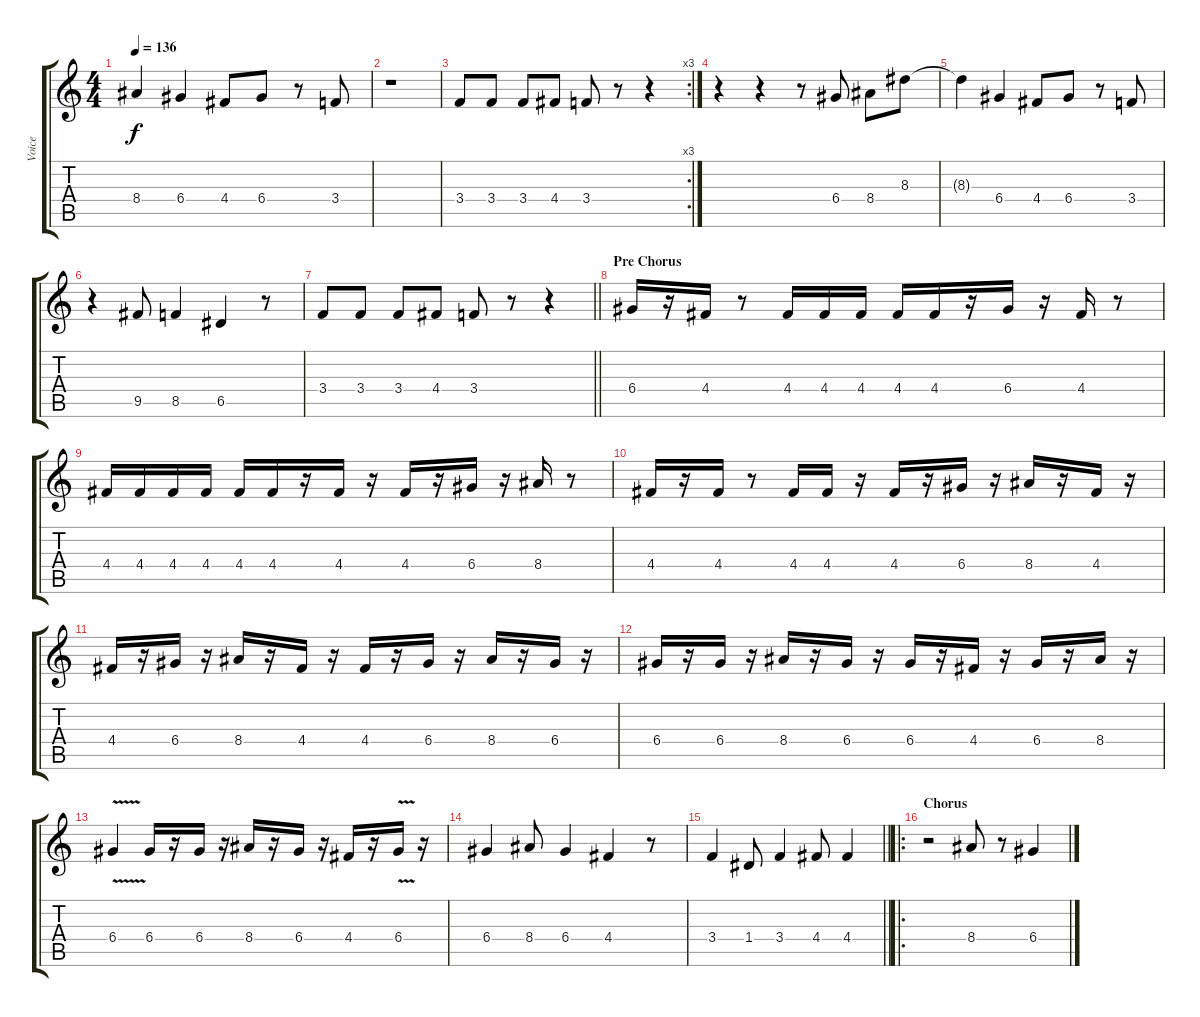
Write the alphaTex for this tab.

\track ("Voice" "Voice") {instrument overdrivenguitar}
\staff {score tabs}
\tuning (E4 B3 G3 D3 A2 E2) {hide}
\ts (4 4)
\tempo 136
\clef g2
\ks c
8.4{t}.4{dy f} 6.4.4 4.4.8 6.4.8 r.8 3.4.8 |
r.1 |
\rc 3
3.4.8 3.4.8 3.4.8 4.4.8 3.4.8 r.8 r.4 |
r.4 r.4 r.8 6.4.8 8.4.8 8.3.8 |
8.3{t}.4 6.4.4 4.4.8 6.4.8 r.8 3.4.8 |
r.4 9.5.8 8.5.4 6.5.4 r.8 |
\barLineRight lightlight
3.4.8 3.4.8 3.4.8 4.4.8 3.4.8 r.8 r.4 |
\section ("" "Pre Chorus")
6.4.16 r.16 4.4.16 r.8 4.4.16 4.4.16 4.4.16 4.4.16 4.4.16 r.16 6.4.16 r.16 4.4.16 r.8 |
4.4.16 4.4.16 4.4.16 4.4.16 4.4.16 4.4.16 r.16 4.4.16 r.16 4.4.16 r.16 6.4.16 r.16 8.4.16 r.8 |
4.4.16 r.16 4.4.16 r.8 4.4.16 4.4.16 r.16 4.4.16 r.16 6.4.16 r.16 8.4.16 r.16 4.4.16 r.16 |
4.4.16 r.16 6.4.16 r.16 8.4.16 r.16 4.4.16 r.16 4.4.16 r.16 6.4.16 r.16 8.4.16 r.16 6.4.16 r.16 |
6.4.16 r.16 6.4.16 r.16 8.4.16 r.16 6.4.16 r.16 6.4.16 r.16 4.4.16 r.16 6.4.16 r.16 8.4.16 r.16 |
6.4{v}.4 6.4.16 r.16 6.4.16 r.16 8.4.16 r.16 6.4.16 r.16 4.4.16 r.16 6.4{v}.16 r.16 |
6.4.4 8.4.8 6.4.4 4.4.4 r.8 |
\barLineRight lightlight
3.4.4 1.4.8 3.4.4 4.4.8 4.4.4 |
\ro
\section ("" "Chorus")
r.2 8.4.8 r.8 6.4.4
